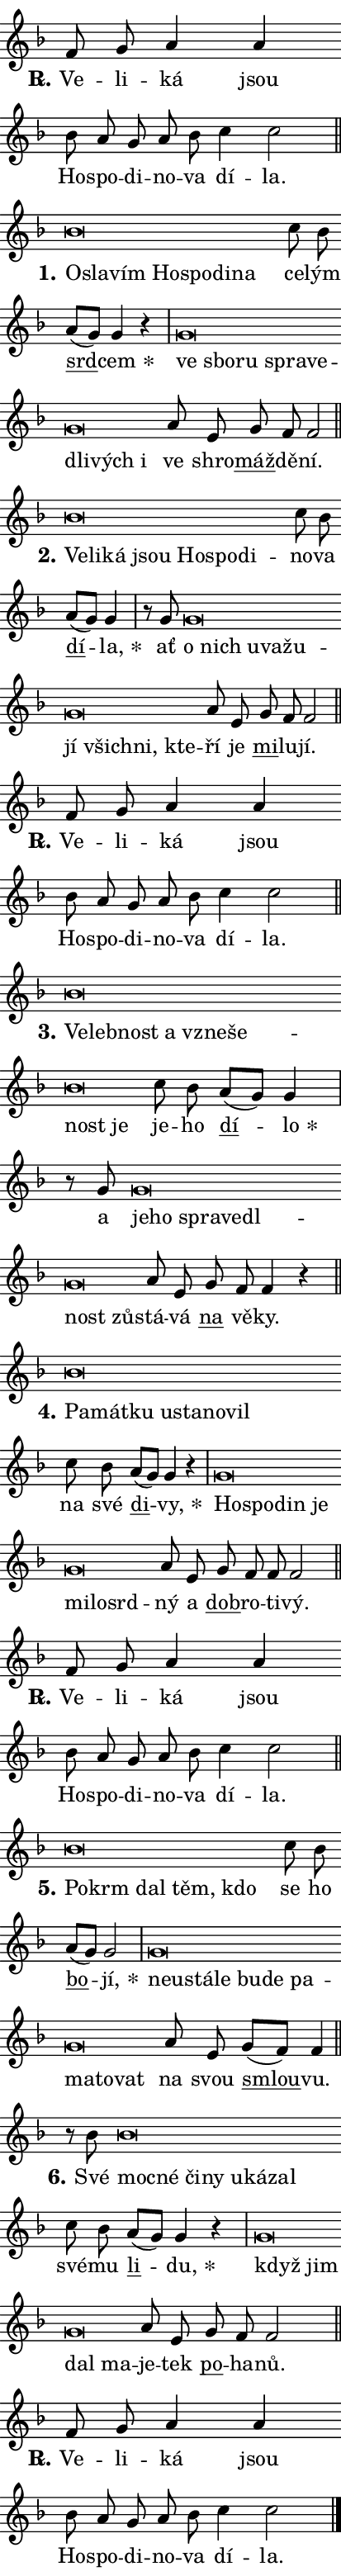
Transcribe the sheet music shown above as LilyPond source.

\version "2.22.1"
\header { tagline = "" }
\paper {
  indent = 0\cm
  top-margin = 0\cm
  right-margin = 0\cm
  bottom-margin = 0\cm
  left-margin = 0\cm
  paper-width = 7\cm
  page-breaking = #ly:one-page-breaking
  system-system-spacing.basic-distance = #11
  score-system-spacing.basic-distance = #11.3
  ragged-last = ##f
}


%% Author: Thomas Morley
%% https://lists.gnu.org/archive/html/lilypond-user/2020-05/msg00002.html
#(define (line-position grob)
"Returns position of @var[grob} in current system:
   @code{'start}, if at first time-step
   @code{'end}, if at last time-step
   @code{'middle} otherwise
"
  (let* ((col (ly:item-get-column grob))
         (ln (ly:grob-object col 'left-neighbor))
         (rn (ly:grob-object col 'right-neighbor))
         (col-to-check-left (if (ly:grob? ln) ln col))
         (col-to-check-right (if (ly:grob? rn) rn col))
         (break-dir-left
           (and
             (ly:grob-property col-to-check-left 'non-musical #f)
             (ly:item-break-dir col-to-check-left)))
         (break-dir-right
           (and
             (ly:grob-property col-to-check-right 'non-musical #f)
             (ly:item-break-dir col-to-check-right))))
        (cond ((eqv? 1 break-dir-left) 'start)
              ((eqv? -1 break-dir-right) 'end)
              (else 'middle))))

#(define (tranparent-at-line-position vctor)
  (lambda (grob)
  "Relying on @code{line-position} select the relevant enry from @var{vctor}.
Used to determine transparency,"
    (case (line-position grob)
      ((end) (not (vector-ref vctor 0)))
      ((middle) (not (vector-ref vctor 1)))
      ((start) (not (vector-ref vctor 2))))))

noteHeadBreakVisibility =
#(define-music-function (break-visibility)(vector?)
"Makes @code{NoteHead}s transparent relying on @var{break-visibility}"
#{
  \override NoteHead.transparent =
    #(tranparent-at-line-position break-visibility)
#})

#(define delete-ledgers-for-transparent-note-heads
  (lambda (grob)
    "Reads whether a @code{NoteHead} is transparent.
If so this @code{NoteHead} is removed from @code{'note-heads} from
@var{grob}, which is supposed to be @code{LedgerLineSpanner}.
As a result ledgers are not printed for this @code{NoteHead}"
    (let* ((nhds-array (ly:grob-object grob 'note-heads))
           (nhds-list
             (if (ly:grob-array? nhds-array)
                 (ly:grob-array->list nhds-array)
                 '()))
           ;; Relies on the transparent-property being done before
           ;; Staff.LedgerLineSpanner.after-line-breaking is executed.
           ;; This is fragile ...
           (to-keep
             (remove
               (lambda (nhd)
                 (ly:grob-property nhd 'transparent #f))
               nhds-list)))
      ;; TODO find a better method to iterate over grob-arrays, similiar
      ;; to filter/remove etc for lists
      ;; For now rebuilt from scratch
      (set! (ly:grob-object grob 'note-heads)  '())
      (for-each
        (lambda (nhd)
          (ly:pointer-group-interface::add-grob grob 'note-heads nhd))
        to-keep))))

hideNotes = {
  \noteHeadBreakVisibility #begin-of-line-visible
}
unHideNotes = {
  \noteHeadBreakVisibility #all-visible
}

% work-around for resetting accidentals
% https://lilypond.org/doc/v2.23/Documentation/notation/displaying-rhythms#unmetered-music
cadenzaMeasure = {
  \cadenzaOff
  \partial 1024 s1024
  \cadenzaOn
}

#(define-markup-command (accent layout props text) (markup?)
  "Underline accented syllable"
  (interpret-markup layout props
    #{\markup \override #'(offset . 4.3) \underline { #text }#}))

responsum = \markup \concat {
  "R" \hspace #-1.05 \path #0.1 #'((moveto 0 0.07) (lineto 0.9 0.8)) \hspace #0.05 "."
}

\layout {
    \context {
        \Staff
        \remove "Time_signature_engraver"
        \override LedgerLineSpanner.after-line-breaking = #delete-ledgers-for-transparent-note-heads
    }
    \context {
        \Voice {
            \override NoteHead.output-attributes = #'((class . "notehead"))
            \override Hairpin.height = #0.55
        }
    }
    \context {
        \Lyrics {
            \override StanzaNumber.output-attributes = #'((class . "stanzanumber"))
            \override LyricSpace.minimum-distance = #0.9
            \override LyricText.font-name = #"TeX Gyre Schola"
            \override LyricText.font-size = 1
            \override StanzaNumber.font-name = #"TeX Gyre Schola Bold"
            \override StanzaNumber.font-size = 1
        }
    }
}

% magnetic-lyrics.ily
%
%   written by
%     Jean Abou Samra <jean@abou-samra.fr>
%     Werner Lemberg <wl@gnu.org>
%
%   adapted by
%     Jiri Hon <jiri.hon@gmail.com>
%
% Version 2022-Apr-15

% https://www.mail-archive.com/lilypond-user@gnu.org/msg149350.html

#(define (Left_hyphen_pointer_engraver context)
   "Collect syllable-hyphen-syllable occurrences in lyrics and store
them in properties.  This engraver only looks to the left.  For
example, if the lyrics input is @code{foo -- bar}, it does the
following.

@itemize @bullet
@item
Set the @code{text} property of the @code{LyricHyphen} grob between
@q{foo} and @q{bar} to @code{foo}.

@item
Set the @code{left-hyphen} property of the @code{LyricText} grob with
text @q{foo} to the @code{LyricHyphen} grob between @q{foo} and
@q{bar}.
@end itemize

Use this auxiliary engraver in combination with the
@code{lyric-@/text::@/apply-@/magnetic-@/offset!} hook."
   (let ((hyphen #f)
         (text #f))
     (make-engraver
      (acknowledgers
       ((lyric-syllable-interface engraver grob source-engraver)
        (set! text grob)))
      (end-acknowledgers
       ((lyric-hyphen-interface engraver grob source-engraver)
        ;(when (not (grob::has-interface grob 'lyric-space-interface))
          (set! hyphen grob)));)
      ((stop-translation-timestep engraver)
       (when (and text hyphen)
         (ly:grob-set-object! text 'left-hyphen hyphen))
       (set! text #f)
       (set! hyphen #f)))))

#(define (lyric-text::apply-magnetic-offset! grob)
   "If the space between two syllables is less than the value in
property @code{LyricText@/.details@/.squash-threshold}, move the right
syllable to the left so that it gets concatenated with the left
syllable.

Use this function as a hook for
@code{LyricText@/.after-@/line-@/breaking} if the
@code{Left_@/hyphen_@/pointer_@/engraver} is active."
   (let ((hyphen (ly:grob-object grob 'left-hyphen #f)))
     (when hyphen
       (let ((left-text (ly:spanner-bound hyphen LEFT)))
         (when (grob::has-interface left-text 'lyric-syllable-interface)
           (let* ((common (ly:grob-common-refpoint grob left-text X))
                  (this-x-ext (ly:grob-extent grob common X))
                  (left-x-ext
                   (begin
                     ;; Trigger magnetism for left-text.
                     (ly:grob-property left-text 'after-line-breaking)
                     (ly:grob-extent left-text common X)))
                  ;; `delta` is the gap width between two syllables.
                  (delta (- (interval-start this-x-ext)
                            (interval-end left-x-ext)))
                  (details (ly:grob-property grob 'details))
                  (threshold (assoc-get 'squash-threshold details 0.2)))
             (when (< delta threshold)
               (let* (;; We have to manipulate the input text so that
                      ;; ligatures crossing syllable boundaries are not
                      ;; disabled.  For languages based on the Latin
                      ;; script this is essentially a beautification.
                      ;; However, for non-Western scripts it can be a
                      ;; necessity.
                      (lt (ly:grob-property left-text 'text))
                      (rt (ly:grob-property grob 'text))
                      (is-space (grob::has-interface hyphen 'lyric-space-interface))
                      (space (if is-space " " ""))
                      (space-markup (grob-interpret-markup grob " "))
                      (space-size (interval-length (ly:stencil-extent space-markup X)))
                      (extra-delta (if is-space space-size 0))
                      ;; Append new syllable.
                      (ltrt-space (if (and (string? lt) (string? rt))
                                (string-append lt space rt)
                                (make-concat-markup (list lt space rt))))
                      ;; Right-align `ltrt` to the right side.
                      (ltrt-space-markup (grob-interpret-markup
                               grob
                               (make-translate-markup
                                (cons (interval-length this-x-ext) 0)
                                (make-right-align-markup ltrt-space)))))
                 (begin
                   ;; Don't print `left-text`.
                   (ly:grob-set-property! left-text 'stencil #f)
                   ;; Set text and stencil (which holds all collected
                   ;; syllables so far) and shift it to the left.
                   (ly:grob-set-property! grob 'text ltrt-space)
                   (ly:grob-set-property! grob 'stencil ltrt-space-markup)
                   (ly:grob-translate-axis! grob (- (- delta extra-delta)) X))))))))))


#(define (lyric-hyphen::displace-bounds-first grob)
   ;; Make very sure this callback isn't triggered too early.
   (let ((left (ly:spanner-bound grob LEFT))
         (right (ly:spanner-bound grob RIGHT)))
     (ly:grob-property left 'after-line-breaking)
     (ly:grob-property right 'after-line-breaking)
     (ly:lyric-hyphen::print grob)))

squashThreshold = #0.4

\layout {
  \context {
    \Lyrics
    \consists #Left_hyphen_pointer_engraver
    \override LyricText.after-line-breaking =
      #lyric-text::apply-magnetic-offset!
    \override LyricHyphen.stencil = #lyric-hyphen::displace-bounds-first
    \override LyricText.details.squash-threshold = \squashThreshold
    \override LyricHyphen.minimum-distance = 0
    \override LyricHyphen.minimum-length = \squashThreshold
  }
}

squash = \override LyricText.details.squash-threshold = 9999
unSquash = \override LyricText.details.squash-threshold = \squashThreshold

left = \override LyricText.self-alignment-X = #LEFT
unLeft = \revert LyricText.self-alignment-X

starOffset = #(lambda (grob) 
                (let ((x_offset (ly:self-alignment-interface::aligned-on-x-parent grob)))
                  (if (= x_offset 0) 0 (+ x_offset 1.2))))

star = #(define-music-function (syllable)(string?)
"Append star separator at the end of a syllable"
#{
  \once \override LyricText.X-offset = #starOffset
  \lyricmode { \markup {
    #syllable
    \override #'((font-name . "TeX Gyre Schola Bold")) \hspace #0.2 \lower #0.65 \larger "*"
  } }
#})

starAccent = #(define-music-function (syllable)(string?)
"Append star separator at the end of a syllable and make accent"
#{
  \once \override LyricText.X-offset = #starOffset
  \lyricmode { \markup {
    \accent #syllable
    \override #'((font-name . "TeX Gyre Schola Bold")) \hspace #0.2 \lower #0.65 \larger "*"
  } }
#})

breath = #(define-music-function (syllable)(string?)
"Append breathing indicator at the end of a syllable"
#{
  \lyricmode { \markup { #syllable "+" } }
#})

optionalBreath = #(define-music-function (syllable)(string?)
"Append optional breathing indicator at the end of a syllable"
#{
  \lyricmode { \markup { #syllable "(+)" } }
#})


\score {
    <<
        \new Voice = "melody" { \cadenzaOn \key f \major \relative { f'8 g a4 a \bar "" bes8 a g a bes \bar "" c4 c2 \cadenzaMeasure \bar "||" \break } }
        \new Lyrics \lyricsto "melody" { \lyricmode { \set stanza = \responsum
Ve -- li -- ká jsou Ho -- spo -- di -- no -- va dí -- la. } }
    >>
    \layout {}
}

\score {
    <<
        \new Voice = "melody" { \cadenzaOn \key f \major \relative { bes'\breve*1/16 \hideNotes \breve*1/16 \bar "" \breve*1/16 \bar "" \breve*1/16 \bar "" \breve*1/16 \bar "" \breve*1/16 \breve*1/16 \bar "" \unHideNotes c8 bes \bar "" a[( g)] g4 r \cadenzaMeasure \bar "|" g\breve*1/16 \hideNotes \breve*1/16 \bar "" \breve*1/16 \bar "" \breve*1/16 \bar "" \breve*1/16 \bar "" \breve*1/16 \bar "" \breve*1/16 \breve*1/16 \bar "" \unHideNotes a8 e \bar "" g f f2 \cadenzaMeasure \bar "||" \break } }
        \new Lyrics \lyricsto "melody" { \lyricmode { \set stanza = "1."
\left O -- \squash sla -- vím Ho -- spo -- di -- na \unLeft \unSquash ce -- lým \markup \accent srd -- \star cem \left ve \squash sbo -- ru spra -- ve -- dli -- vých i \unLeft \unSquash ve shro -- \markup \accent máž -- dě -- ní. } }
    >>
    \layout {}
}

\score {
    <<
        \new Voice = "melody" { \cadenzaOn \key f \major \relative { bes'\breve*1/16 \hideNotes \breve*1/16 \bar "" \breve*1/16 \bar "" \breve*1/16 \bar "" \breve*1/16 \bar "" \breve*1/16 \breve*1/16 \bar "" \unHideNotes c8 bes \bar "" a[( g)] g4 \cadenzaMeasure \bar "|" r8 g8 g\breve*1/16 \hideNotes \breve*1/16 \bar "" \breve*1/16 \bar "" \breve*1/16 \bar "" \breve*1/16 \bar "" \breve*1/16 \bar "" \breve*1/16 \bar "" \breve*1/16 \breve*1/16 \bar "" \unHideNotes a8 e \bar "" g f f2 \cadenzaMeasure \bar "||" \break } }
        \new Lyrics \lyricsto "melody" { \lyricmode { \set stanza = "2."
\left Ve -- \squash li -- ká jsou Ho -- spo -- di -- \unLeft \unSquash no -- va \markup \accent dí -- \star la, ať \left o \squash nich u -- va -- žu -- jí všich -- ni, kte -- \unLeft \unSquash ří je \markup \accent mi -- lu -- jí. } }
    >>
    \layout {}
}

\score {
    <<
        \new Voice = "melody" { \cadenzaOn \key f \major \relative { f'8 g a4 a \bar "" bes8 a g a bes \bar "" c4 c2 \cadenzaMeasure \bar "||" \break } }
        \new Lyrics \lyricsto "melody" { \lyricmode { \set stanza = \responsum
Ve -- li -- ká jsou Ho -- spo -- di -- no -- va dí -- la. } }
    >>
    \layout {}
}

\score {
    <<
        \new Voice = "melody" { \cadenzaOn \key f \major \relative { bes'\breve*1/16 \hideNotes \breve*1/16 \bar "" \breve*1/16 \bar "" \breve*1/16 \bar "" \breve*1/16 \bar "" \breve*1/16 \bar "" \breve*1/16 \breve*1/16 \bar "" \unHideNotes c8 bes \bar "" a[( g)] g4 \cadenzaMeasure \bar "|" r8 g8 g\breve*1/16 \hideNotes \breve*1/16 \bar "" \breve*1/16 \bar "" \breve*1/16 \bar "" \breve*1/16 \bar "" \breve*1/16 \breve*1/16 \bar "" \unHideNotes a8 e \bar "" g f f4 r \cadenzaMeasure \bar "||" \break } }
        \new Lyrics \lyricsto "melody" { \lyricmode { \set stanza = "3."
\left Ve -- \squash leb -- nost a vzne -- še -- nost je \unLeft \unSquash je -- ho \markup \accent dí -- \star lo a \left je -- \squash ho spra -- ve -- dl -- nost zů -- \unLeft \unSquash stá -- vá \markup \accent na vě -- ky. } }
    >>
    \layout {}
}

\score {
    <<
        \new Voice = "melody" { \cadenzaOn \key f \major \relative { bes'\breve*1/16 \hideNotes \breve*1/16 \bar "" \breve*1/16 \bar "" \breve*1/16 \bar "" \breve*1/16 \bar "" \breve*1/16 \breve*1/16 \bar "" \unHideNotes c8 bes \bar "" a[( g)] g4 r \cadenzaMeasure \bar "|" g\breve*1/16 \hideNotes \breve*1/16 \bar "" \breve*1/16 \bar "" \breve*1/16 \bar "" \breve*1/16 \bar "" \breve*1/16 \breve*1/16 \bar "" \unHideNotes a8 e \bar "" g f f f2 \cadenzaMeasure \bar "||" \break } }
        \new Lyrics \lyricsto "melody" { \lyricmode { \set stanza = "4."
\left Pa -- \squash mát -- ku u -- sta -- no -- vil \unLeft \unSquash na své \markup \accent di -- \star vy, \left Ho -- \squash spo -- din je mi -- lo -- srd -- \unLeft \unSquash ný a \markup \accent dob -- ro -- ti -- vý. } }
    >>
    \layout {}
}

\score {
    <<
        \new Voice = "melody" { \cadenzaOn \key f \major \relative { f'8 g a4 a \bar "" bes8 a g a bes \bar "" c4 c2 \cadenzaMeasure \bar "||" \break } }
        \new Lyrics \lyricsto "melody" { \lyricmode { \set stanza = \responsum
Ve -- li -- ká jsou Ho -- spo -- di -- no -- va dí -- la. } }
    >>
    \layout {}
}

\score {
    <<
        \new Voice = "melody" { \cadenzaOn \key f \major \relative { bes'\breve*1/16 \hideNotes \breve*1/16 \bar "" \breve*1/16 \bar "" \breve*1/16 \breve*1/16 \bar "" \unHideNotes c8 bes \bar "" a[( g)] g2 \cadenzaMeasure \bar "|" g\breve*1/16 \hideNotes \breve*1/16 \bar "" \breve*1/16 \bar "" \breve*1/16 \bar "" \breve*1/16 \bar "" \breve*1/16 \bar "" \breve*1/16 \bar "" \breve*1/16 \bar "" \breve*1/16 \breve*1/16 \bar "" \unHideNotes a8 e \bar "" g[( f)] f4 \cadenzaMeasure \bar "||" \break } }
        \new Lyrics \lyricsto "melody" { \lyricmode { \set stanza = "5."
\left Po -- \squash krm dal těm, kdo \unLeft \unSquash se ho \markup \accent bo -- \star jí, \left ne -- \squash u -- stá -- le bu -- de pa -- ma -- to -- vat \unLeft \unSquash na svou \markup \accent smlou -- vu. } }
    >>
    \layout {}
}

\score {
    <<
        \new Voice = "melody" { \cadenzaOn \key f \major \relative { r8 bes'8 bes\breve*1/16 \hideNotes \breve*1/16 \bar "" \breve*1/16 \bar "" \breve*1/16 \bar "" \breve*1/16 \bar "" \breve*1/16 \breve*1/16 \bar "" \unHideNotes c8 bes \bar "" a[( g)] g4 r \cadenzaMeasure \bar "|" g\breve*1/16 \hideNotes \breve*1/16 \bar "" \breve*1/16 \breve*1/16 \bar "" \unHideNotes a8 e \bar "" g f f2 \cadenzaMeasure \bar "||" \break } }
        \new Lyrics \lyricsto "melody" { \lyricmode { \set stanza = "6."
Své \left moc -- \squash né či -- ny u -- ká -- zal \unLeft \unSquash své -- mu \markup \accent li -- \star du, \left když \squash jim dal ma -- \unLeft \unSquash je -- tek \markup \accent po -- ha -- nů. } }
    >>
    \layout {}
}

\score {
    <<
        \new Voice = "melody" { \cadenzaOn \key f \major \relative { f'8 g a4 a \bar "" bes8 a g a bes \bar "" c4 c2 \cadenzaMeasure \bar "||" \break } \bar "|." }
        \new Lyrics \lyricsto "melody" { \lyricmode { \set stanza = \responsum
Ve -- li -- ká jsou Ho -- spo -- di -- no -- va dí -- la. } }
    >>
    \layout {}
}
